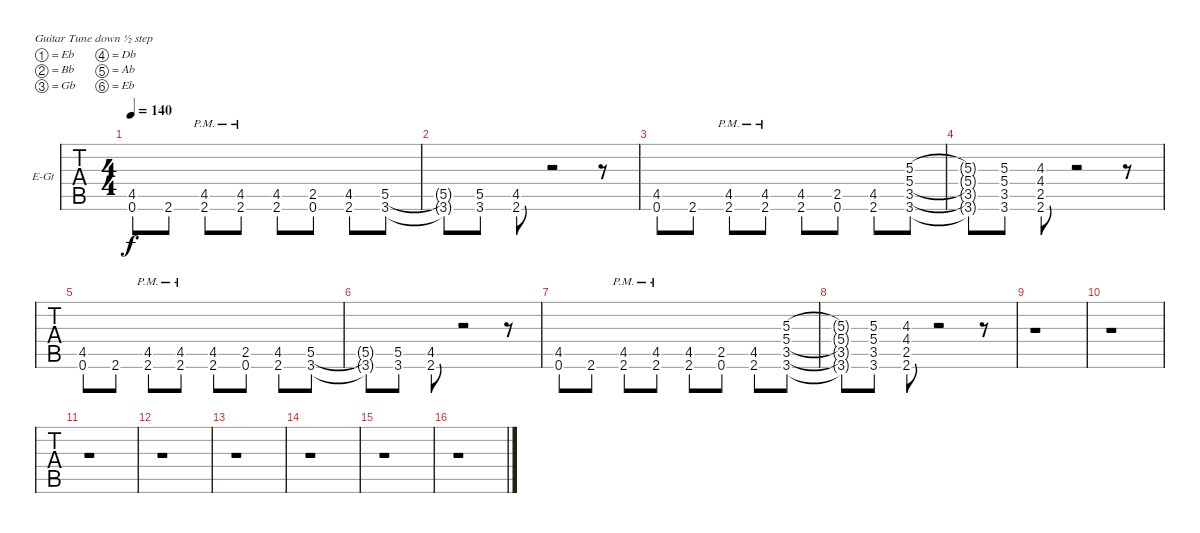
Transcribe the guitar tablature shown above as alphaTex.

\bracketExtendMode groupsimilarinstruments
\firstSystemTrackNameOrientation horizontal
\otherSystemsTrackNameOrientation horizontal
\track ("Guitare rythm" "E-Gt") {instrument overdrivenguitar}
\staff {tabs}
\tuning (Eb4 Bb3 Gb3 Db3 Ab2 Eb2)
\ts (4 4)
\tempo 140
\clef g2
\ks c
(4.5 0.6).8{dy f} 2.6.8 (4.5{pm} 2.6{pm}).8 (4.5{pm} 2.6{pm}).8 (4.5 2.6).8 (2.5 0.6).8 (4.5 2.6).8 (5.5 3.6).8 |
(5.5{t} 3.6{t}).8 (5.5 3.6).8 (4.5 2.6).8 r.2 r.8 |
(4.5 0.6).8 2.6.8 (4.5{pm} 2.6{pm}).8 (4.5{pm} 2.6{pm}).8 (4.5 2.6).8 (2.5 0.6).8 (4.5 2.6).8 (5.3 5.4 3.5 3.6).8 |
(5.3{t} 5.4{t} 3.5{t} 3.6{t}).8 (5.3 5.4 3.5 3.6).8 (4.3 4.4 2.5 2.6).8 r.2 r.8 |
(4.5 0.6).8 2.6.8 (4.5{pm} 2.6{pm}).8 (4.5{pm} 2.6{pm}).8 (4.5 2.6).8 (2.5 0.6).8 (4.5 2.6).8 (5.5 3.6).8 |
(5.5{t} 3.6{t}).8 (5.5 3.6).8 (4.5 2.6).8 r.2 r.8 |
(4.5 0.6).8 2.6.8 (4.5{pm} 2.6{pm}).8 (4.5{pm} 2.6{pm}).8 (4.5 2.6).8 (2.5 0.6).8 (4.5 2.6).8 (5.3 5.4 3.5 3.6).8 |
(5.3{t} 5.4{t} 3.5{t} 3.6{t}).8 (5.3 5.4 3.5 3.6).8 (4.3 4.4 2.5 2.6).8 r.2 r.8 |
r.1 |
r.1 |
r.1 |
r.1 |
r.1 |
r.1 |
r.1 |
r.1
